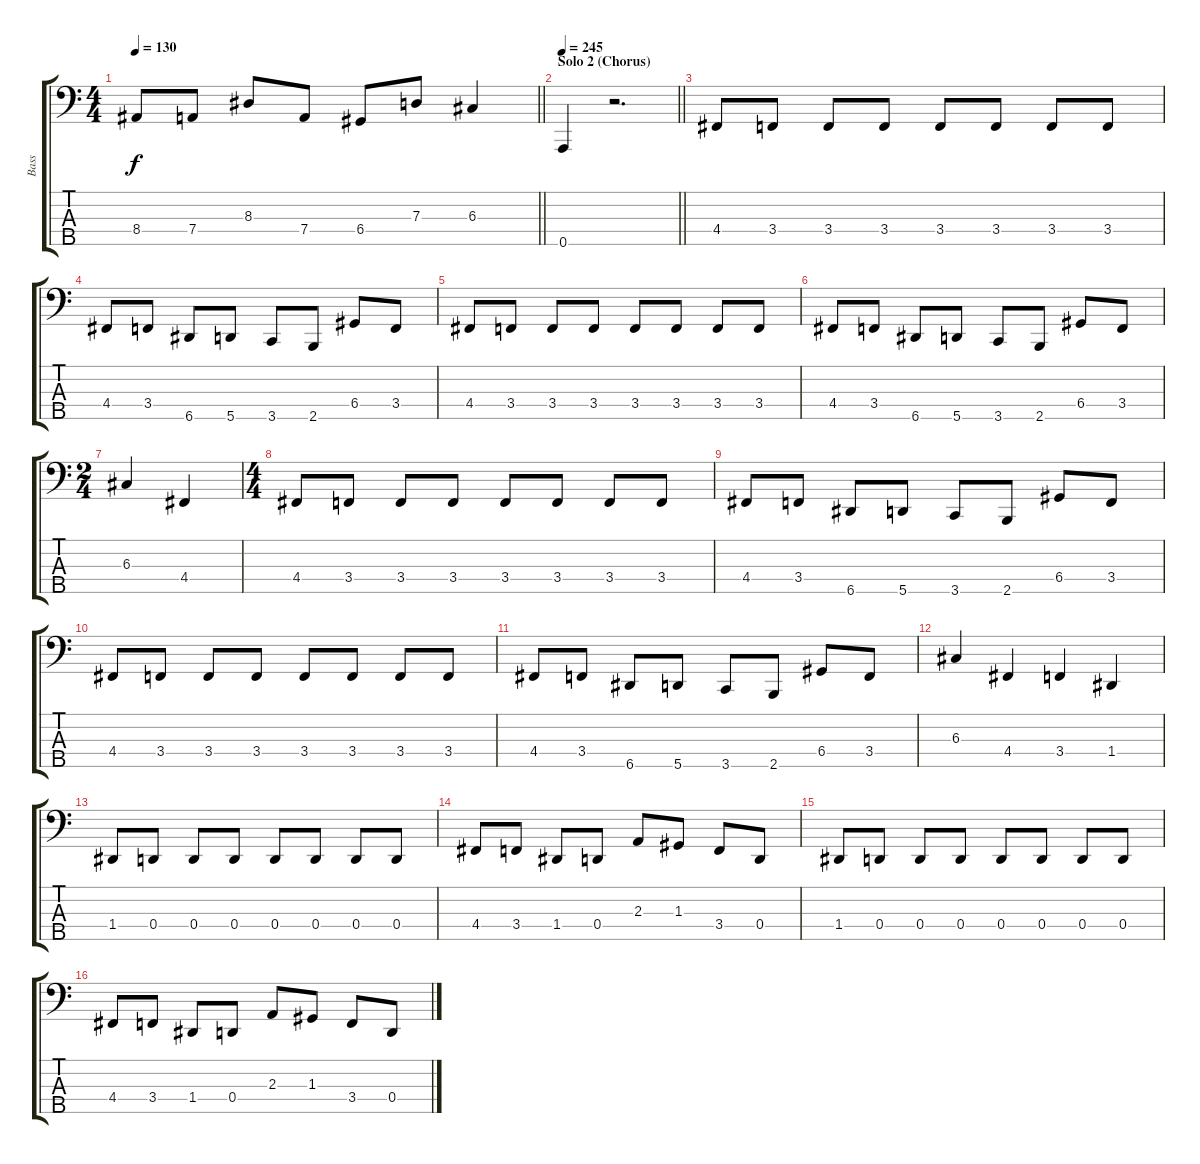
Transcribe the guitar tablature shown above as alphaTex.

\track ("Bass" "Bass") {instrument electricbasspick}
\staff {score tabs}
\tuning (F2 C2 G1 D1 A0) {hide}
\ts (4 4)
\tempo 130
\clef f4
\barLineRight lightlight
\ks c
8.4.8{dy f} 7.4.8 8.3.8 7.4.8 6.4.8 7.3.8 6.3.4 |
\section ("" "Solo 2 (Chorus)")
\tempo 245
\barLineRight lightlight
0.5.4 r.2{d} |
4.4.8 3.4.8 3.4.8 3.4.8 3.4.8 3.4.8 3.4.8 3.4.8 |
4.4.8 3.4.8 6.5.8 5.5.8 3.5.8 2.5.8 6.4.8 3.4.8 |
4.4.8 3.4.8 3.4.8 3.4.8 3.4.8 3.4.8 3.4.8 3.4.8 |
4.4.8 3.4.8 6.5.8 5.5.8 3.5.8 2.5.8 6.4.8 3.4.8 |
\ts (2 4)
6.3.4 4.4.4 |
\ts (4 4)
4.4.8 3.4.8 3.4.8 3.4.8 3.4.8 3.4.8 3.4.8 3.4.8 |
4.4.8 3.4.8 6.5.8 5.5.8 3.5.8 2.5.8 6.4.8 3.4.8 |
4.4.8 3.4.8 3.4.8 3.4.8 3.4.8 3.4.8 3.4.8 3.4.8 |
4.4.8 3.4.8 6.5.8 5.5.8 3.5.8 2.5.8 6.4.8 3.4.8 |
6.3.4 4.4.4 3.4.4 1.4.4 |
1.4.8 0.4.8 0.4.8 0.4.8 0.4.8 0.4.8 0.4.8 0.4.8 |
4.4.8 3.4.8 1.4.8 0.4.8 2.3.8 1.3.8 3.4.8 0.4.8 |
1.4.8 0.4.8 0.4.8 0.4.8 0.4.8 0.4.8 0.4.8 0.4.8 |
4.4.8 3.4.8 1.4.8 0.4.8 2.3.8 1.3.8 3.4.8 0.4.8
